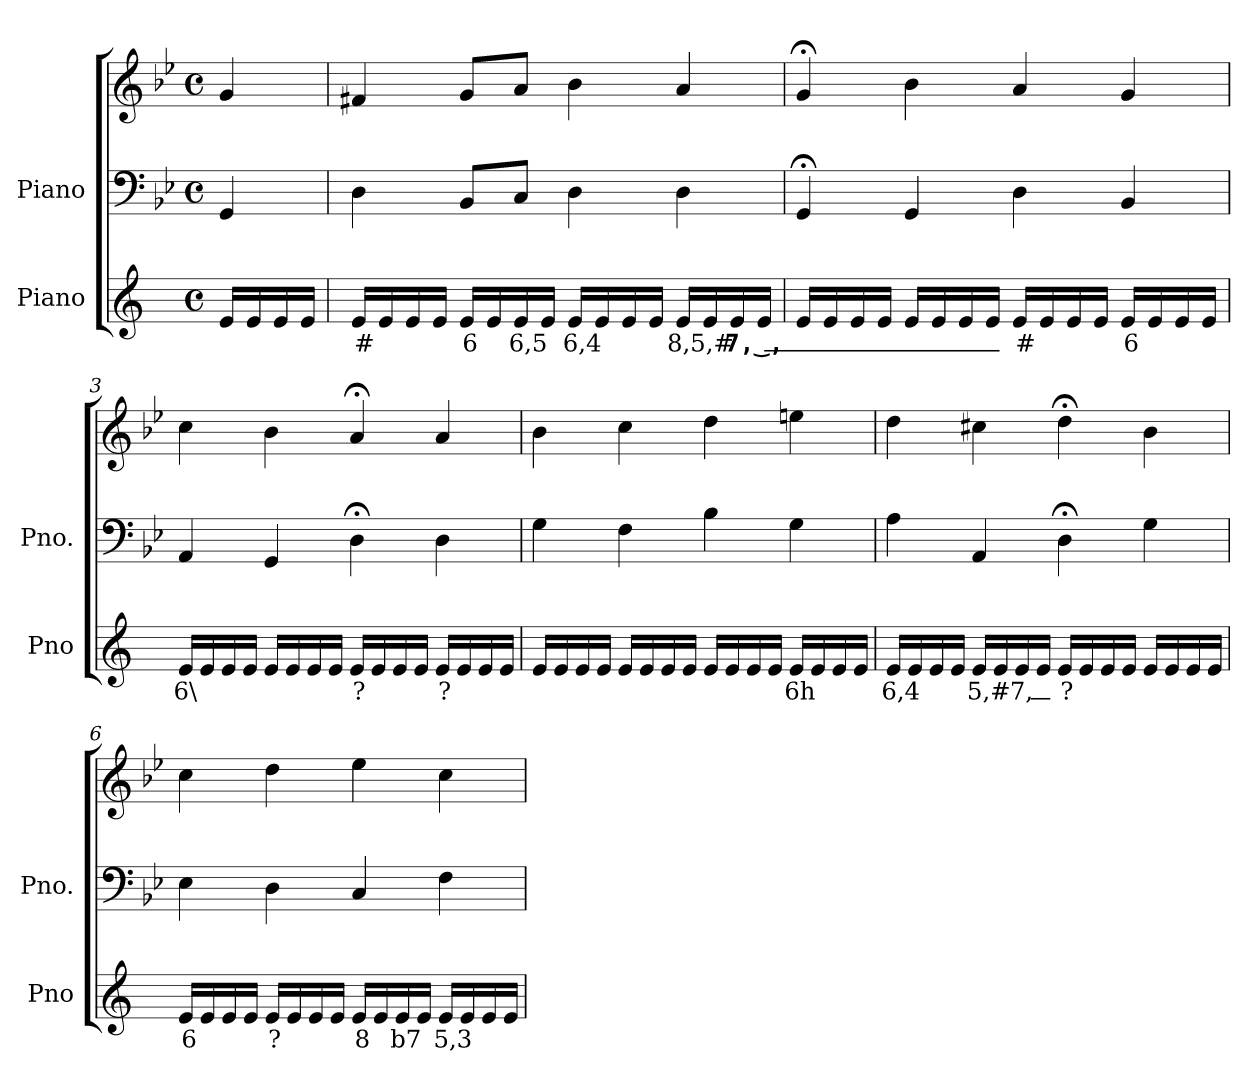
**kern	**text	**kern	**kern
*part2	*part2	*part1	*part1
*staff3	*staff3	*staff2	*staff1
*I"Piano	*	*I"Piano	*
*I'Pno	*	*I'Pno.	*
*clefG2	*	*clefF4	*clefG2
*k[]	*	*k[b-e-]	*k[b-e-]
*M4/4	*	*M4/4	*M4/4
*met(c)	*	*met(c)	*met(c)
=	=	=	=
16e/LL	.	4GG/	4g/
16e/	.	.	.
16e/	.	.	.
16e/JJ	.	.	.
=1	=1	=1	=1
!	!LO:LY:b	!	!
16e/LL	#	4D\	4f#X/
16e/	.	.	.
16e/	.	.	.
16e/JJ	.	.	.
!	!LO:LY:b	!	!
16e/LL	6	8BB-/L	8g/L
16e/	.	.	.
!	!LO:LY:b	!	!
16e/	6,5	8C/J	8a/J
16e/JJ	.	.	.
!	!LO:LY:b	!	!
16e/LL	6,4	4D\	4b-\
16e/	.	.	.
16e/	.	.	.
16e/JJ	.	.	.
!	!LO:LY:b	!	!
16e/LL	8,5,#	4D\	4a/
16e/	.	.	.
!	!LO:LY:b	!	!
16e/	7,_,_	.	.
16e/JJ	.	.	.
=2	=2	=2	=2
16e/LL	.	4GG;</	4g;</
16e/	.	.	.
16e/	.	.	.
16e/JJ	.	.	.
16e/LL	.	4GG/	4b-\
16e/	.	.	.
16e/	.	.	.
16e/JJ	.	.	.
!	!LO:LY:b	!	!
16e/LL	#	4D\	4a/
16e/	.	.	.
16e/	.	.	.
16e/JJ	.	.	.
!	!LO:LY:b	!	!
16e/LL	6	4BB-/	4g/
16e/	.	.	.
16e/	.	.	.
16e/JJ	.	.	.
=3	=3	=3	=3
!	!LO:LY:b	!	!
16e/LL	6\	4AA/	4cc\
16e/	.	.	.
16e/	.	.	.
16e/JJ	.	.	.
16e/LL	.	4GG/	4b-\
16e/	.	.	.
16e/	.	.	.
16e/JJ	.	.	.
!	!LO:LY:b	!	!
16e/LL	?	4D;<\	4a;</
16e/	.	.	.
16e/	.	.	.
16e/JJ	.	.	.
!	!LO:LY:b	!	!
16e/LL	?	4D\	4a/
16e/	.	.	.
16e/	.	.	.
16e/JJ	.	.	.
=4	=4	=4	=4
16e/LL	.	4G\	4b-\
16e/	.	.	.
16e/	.	.	.
16e/JJ	.	.	.
16e/LL	.	4F\	4cc\
16e/	.	.	.
16e/	.	.	.
16e/JJ	.	.	.
16e/LL	.	4B-\	4dd\
16e/	.	.	.
16e/	.	.	.
16e/JJ	.	.	.
!	!LO:LY:b	!	!
16e/LL	6h	4G\	4een\
16e/	.	.	.
16e/	.	.	.
16e/JJ	.	.	.
=5	=5	=5	=5
!	!LO:LY:b	!	!
16e/LL	6,4	4A\	4dd\
16e/	.	.	.
16e/	.	.	.
16e/JJ	.	.	.
!	!LO:LY:b	!	!
16e/LL	5,#	4AA/	4cc#X\
16e/	.	.	.
!	!LO:LY:b	!	!
16e/	7,_	.	.
16e/JJ	.	.	.
!	!LO:LY:b	!	!
16e/LL	?	4D;<\	4dd;<\
16e/	.	.	.
16e/	.	.	.
16e/JJ	.	.	.
16e/LL	.	4G\	4b-\
16e/	.	.	.
16e/	.	.	.
16e/JJ	.	.	.
=6	=6	=6	=6
!	!LO:LY:b	!	!
16e/LL	6	4E-\	4cc\
16e/	.	.	.
16e/	.	.	.
16e/JJ	.	.	.
!	!LO:LY:b	!	!
16e/LL	?	4D\	4dd\
16e/	.	.	.
16e/	.	.	.
16e/JJ	.	.	.
!	!LO:LY:b	!	!
16e/LL	8	4C/	4ee-\
16e/	.	.	.
!	!LO:LY:b	!	!
16e/	b7	.	.
16e/JJ	.	.	.
!	!LO:LY:b	!	!
16e/LL	5,3	4F\	4cc\
16e/	.	.	.
16e/	.	.	.
16e/JJ	.	.	.
=	=	=	=
*-	*-	*-	*-
